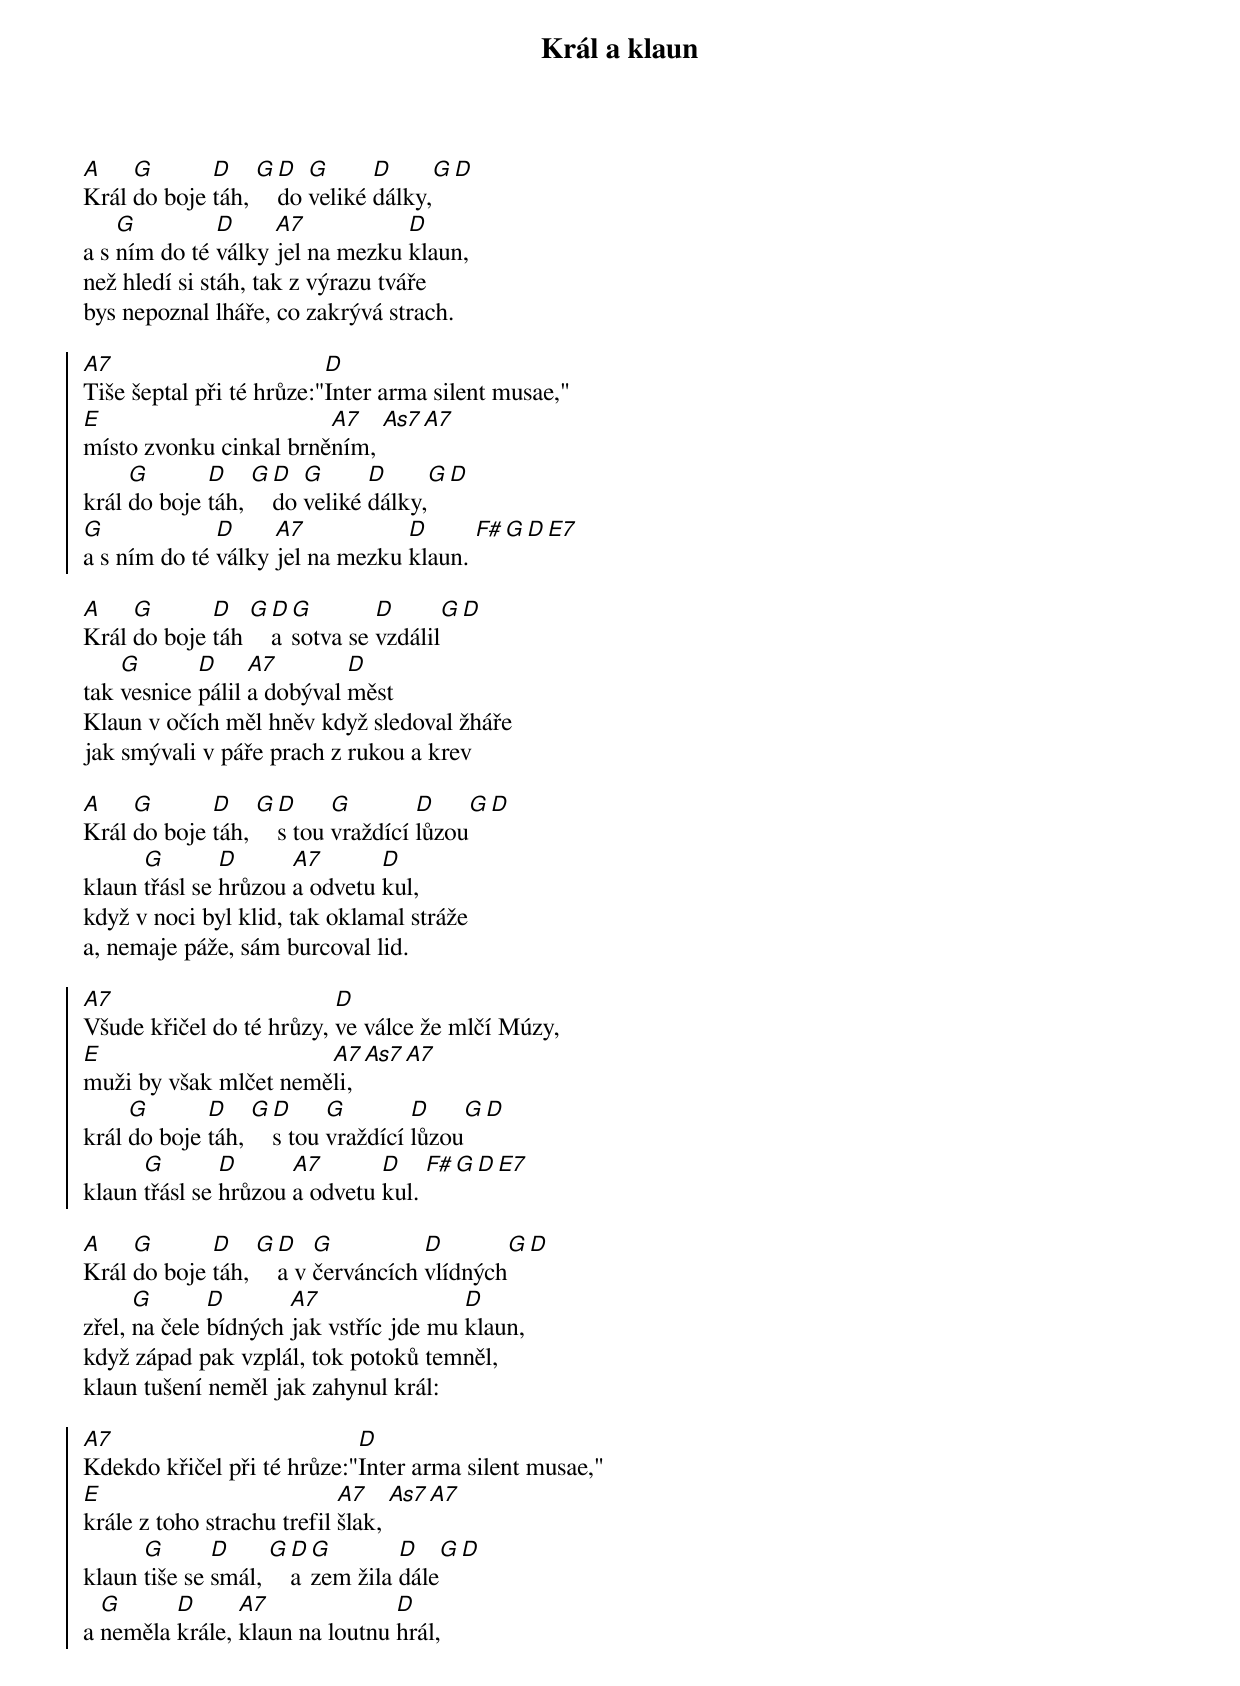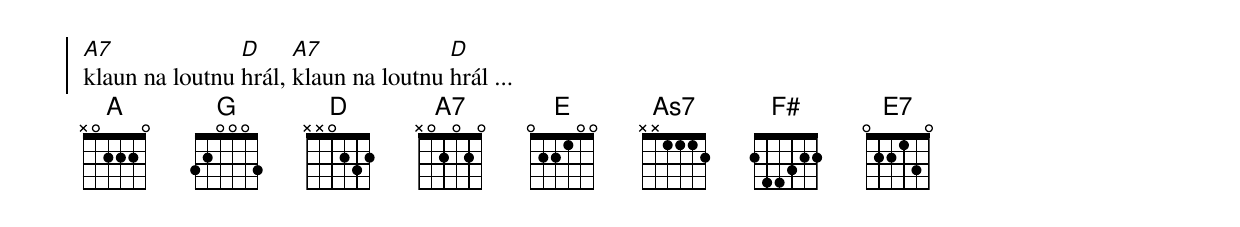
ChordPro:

{title: Král a klaun}
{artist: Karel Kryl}
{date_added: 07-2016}
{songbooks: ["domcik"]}
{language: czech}
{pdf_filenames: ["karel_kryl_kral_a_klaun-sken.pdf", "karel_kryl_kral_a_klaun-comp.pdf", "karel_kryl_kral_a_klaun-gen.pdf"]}
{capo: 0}
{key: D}
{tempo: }
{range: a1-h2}
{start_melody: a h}
{start_of_verse}
[A]Král [G]do boje [D]táh, [G][D]do [G]veliké [D]dálky,[G][D]
a s [G]ním do té [D]války [A7]jel na mezku [D]klaun,
než hledí si stáh, tak z výrazu tváře
bys nepoznal lháře, co zakrývá strach.
{end_of_verse}

{start_of_chorus}
[A7]Tiše šeptal při té hrůze:"[D]Inter arma silent musae,"
[E]místo zvonku cinkal brně[A7]ním, [As7][A7]
král [G]do boje [D]táh, [G][D]do [G]veliké [D]dálky,[G][D]
[G]a s ním do té [D]války [A7]jel na mezku [D]klaun. [F#][G][D][E7]
{end_of_chorus}

{start_of_verse}
[A]Král [G]do boje [D]táh [G][D]a [G]sotva se [D]vzdálil[G][D]
tak [G]vesnice [D]pálil [A7]a dobýval [D]měst
Klaun v očích měl hněv když sledoval žháře
jak smývali v páře prach z rukou a krev
{end_of_verse}

{start_of_verse}
[A]Král [G]do boje [D]táh, [G][D]s tou [G]vraždící [D]lůzou[G][D]
klaun [G]třásl se [D]hrůzou [A7]a odvetu [D]kul,
když v noci byl klid, tak oklamal stráže
a, nemaje páže, sám burcoval lid.
{end_of_verse}

{start_of_chorus}
[A7]Všude křičel do té hrůzy, [D]ve válce že mlčí Múzy,
[E]muži by však mlčet nemě[A7]li, [As7][A7]
král [G]do boje [D]táh, [G][D]s tou [G]vraždící [D]lůzou[G][D]
klaun [G]třásl se [D]hrůzou [A7]a odvetu [D]kul. [F#][G][D][E7]
{end_of_chorus}

{start_of_verse}
[A]Král [G]do boje [D]táh, [G][D]a v [G]červáncích [D]vlídných[G][D]
zřel, [G]na čele [D]bídných [A7]jak vstříc jde mu [D]klaun,
když západ pak vzplál, tok potoků temněl,
klaun tušení neměl jak zahynul král:
{end_of_verse}

{start_of_chorus}
[A7]Kdekdo křičel při té hrůze:"[D]Inter arma silent musae,"
[E]krále z toho strachu trefil [A7]šlak, [As7][A7]
klaun [G]tiše se [D]smál, [G][D]a [G]zem žila [D]dále[G][D]
a [G]neměla [D]krále, [A7]klaun na loutnu [D]hrál,
[A7]klaun na loutnu [D]hrál, [A7]klaun na loutnu [D]hrál ...
{end_of_chorus}
